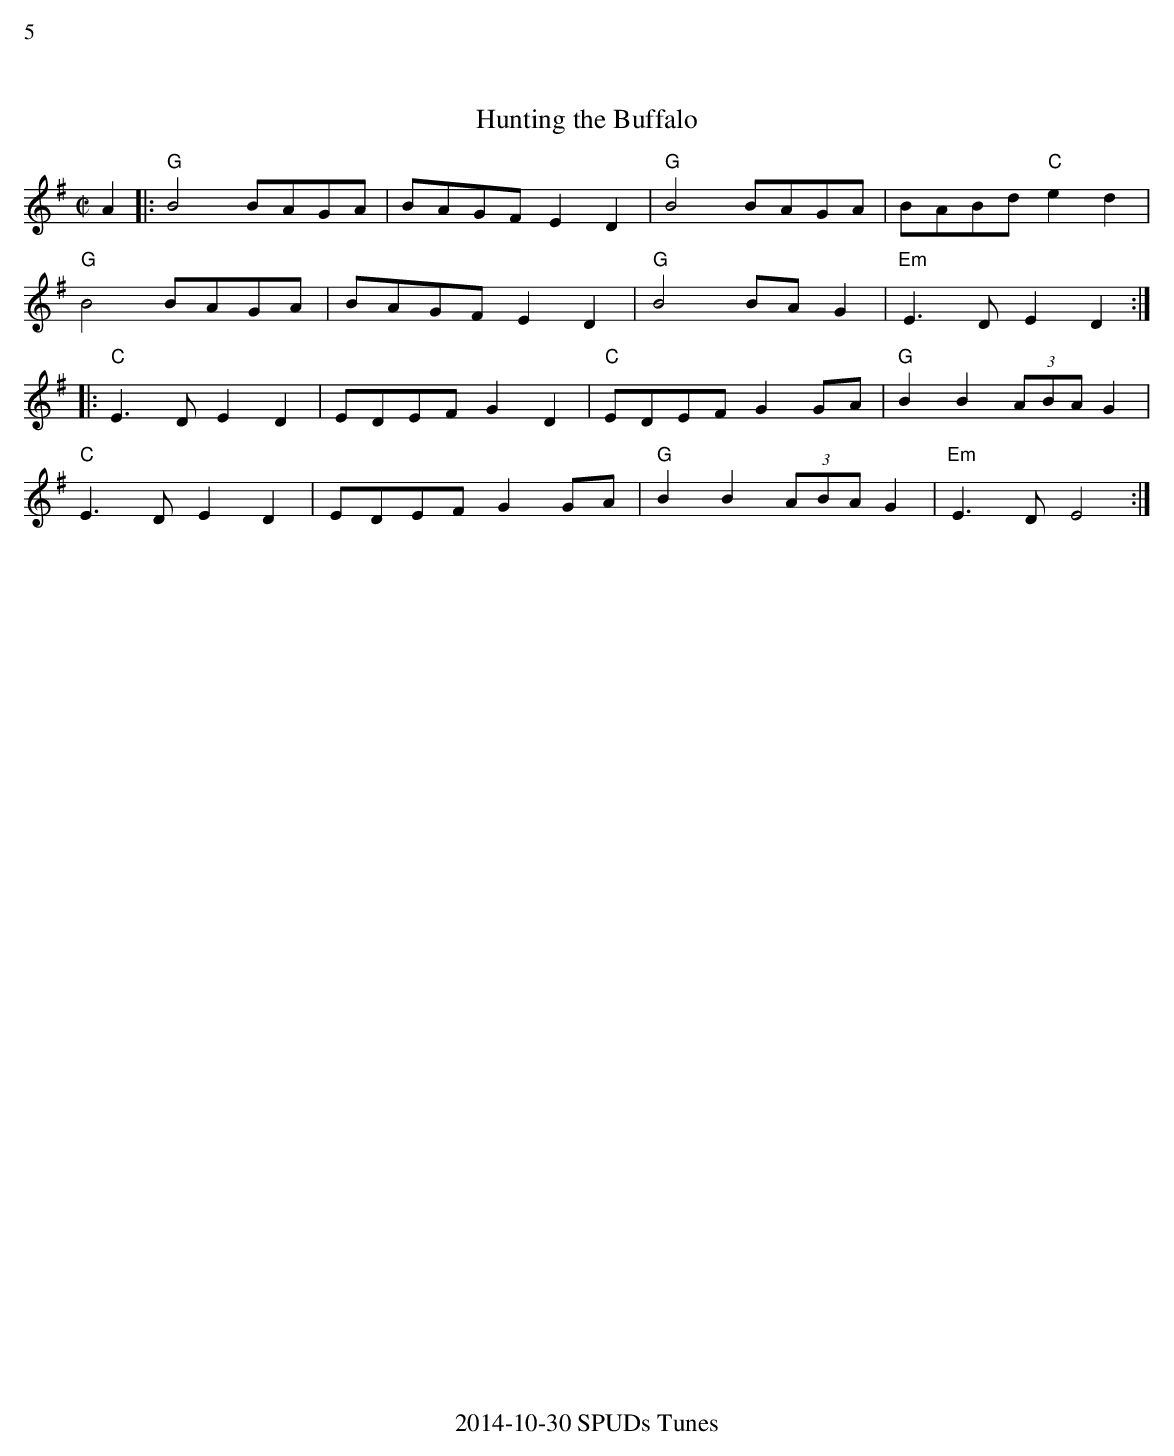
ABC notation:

X:1
%%text 5
M:C|
T:Hunting the Buffalo
L:1/8
K:G
A2 |:"G"B4 BAGA | BAGFE2D2 |"G" B4BAGA | BABd"C"e2d2 |
"G"B4 BAGA | BAGFE2D2 |"G" B4BAG2 |"Em"E3DE2D2 :|
|:"C"E3DE2D2 | EDEFG2D2 |"C" EDEFG2GA |"G" B2B2 (3ABAG2 |
"C"E3DE2D2 | EDEFG2GA | "G"B2B2(3ABA G2 | "Em"E3DE4 :|
